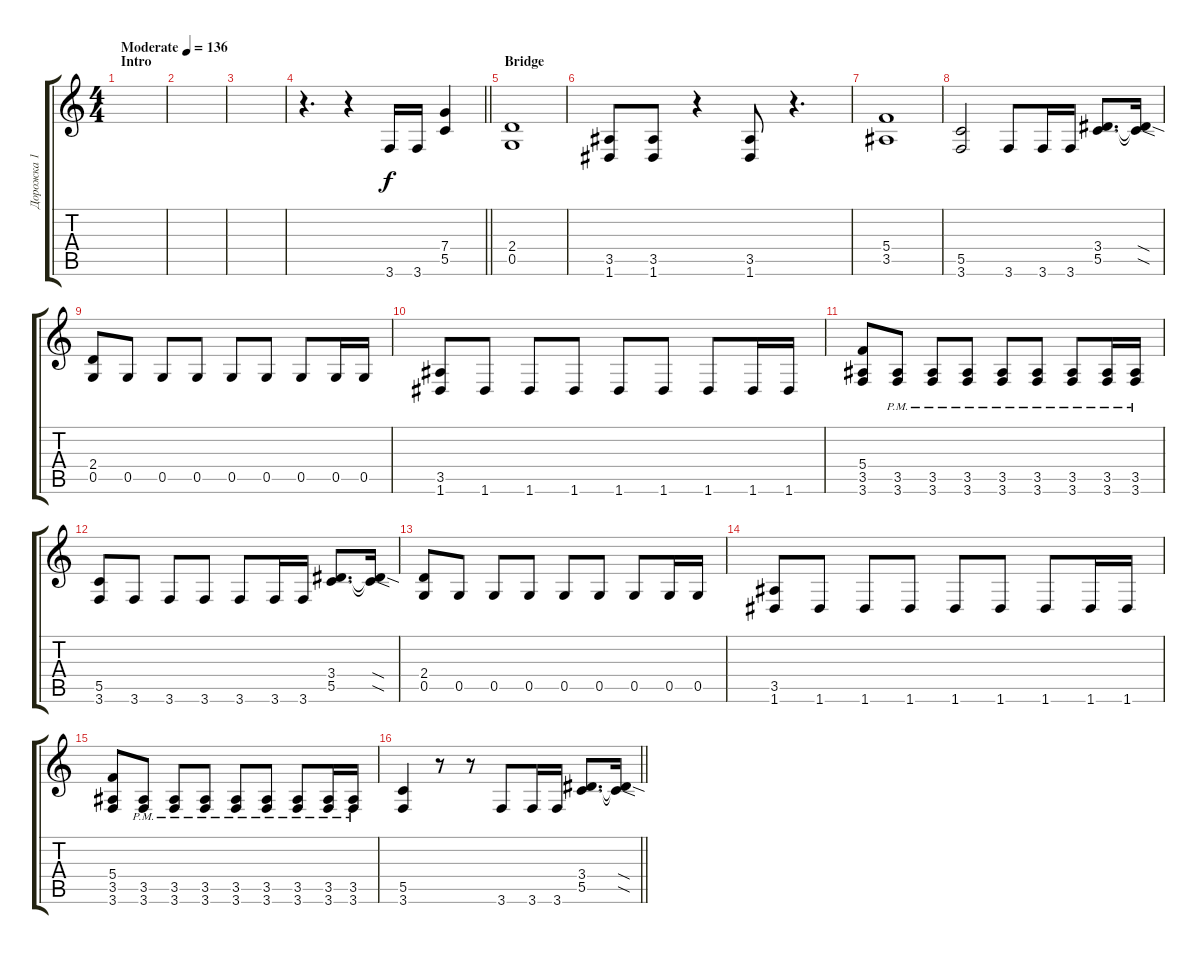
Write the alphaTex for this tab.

\track ("Дорожка 1" "Дорожка 1") {instrument distortionguitar}
\staff {score tabs}
\tuning (D4 A3 F3 C3 G2 D2) {hide}
\ts (4 4)
\section ("" "Intro")
\tempo (136 "Moderate")
\clef g2
\ks c
|
|
|
\barLineRight lightlight
r.4{d} r.4 3.6.16 3.6.16 (7.4 5.5).4 |
\section ("" "Bridge")
(2.4 0.5).1 |
(3.5 1.6).8 (3.5 1.6).8 r.4 (3.5 1.6).8 r.4{d} |
(5.4 3.5).1 |
(5.5 3.6).2 3.6.8 3.6.16 3.6.16 (3.4 5.5).8{d} (3.4{sod t} 5.5{sod t}).16 |
(2.4 0.5).8 0.5.8 0.5.8 0.5.8 0.5.8 0.5.8 0.5.8 0.5.16 0.5.16 |
(3.5 1.6).8 1.6.8 1.6.8 1.6.8 1.6.8 1.6.8 1.6.8 1.6.16 1.6.16 |
(5.4 3.5 3.6).8 (3.5{pm} 3.6{pm}).8 (3.5{pm} 3.6{pm}).8 (3.5{pm} 3.6{pm}).8 (3.5{pm} 3.6{pm}).8 (3.5{pm} 3.6{pm}).8 (3.5{pm} 3.6{pm}).8 (3.5{pm} 3.6{pm}).16 (3.5{pm} 3.6{pm}).16 |
(5.5 3.6).8 3.6.8 3.6.8 3.6.8 3.6.8 3.6.16 3.6.16 (3.4 5.5).8{d} (3.4{sod t} 5.5{sod t}).16 |
(2.4 0.5).8 0.5.8 0.5.8 0.5.8 0.5.8 0.5.8 0.5.8 0.5.16 0.5.16 |
(3.5 1.6).8 1.6.8 1.6.8 1.6.8 1.6.8 1.6.8 1.6.8 1.6.16 1.6.16 |
(5.4 3.5 3.6).8 (3.5{pm} 3.6{pm}).8 (3.5{pm} 3.6{pm}).8 (3.5{pm} 3.6{pm}).8 (3.5{pm} 3.6{pm}).8 (3.5{pm} 3.6{pm}).8 (3.5{pm} 3.6{pm}).8 (3.5{pm} 3.6{pm}).16 (3.5{pm} 3.6{pm}).16 |
\barLineRight lightlight
(5.5 3.6).4 r.8 r.8 3.6.8 3.6.16 3.6.16 (3.4 5.5).8{d} (3.4{sod t} 5.5{sod t}).16
